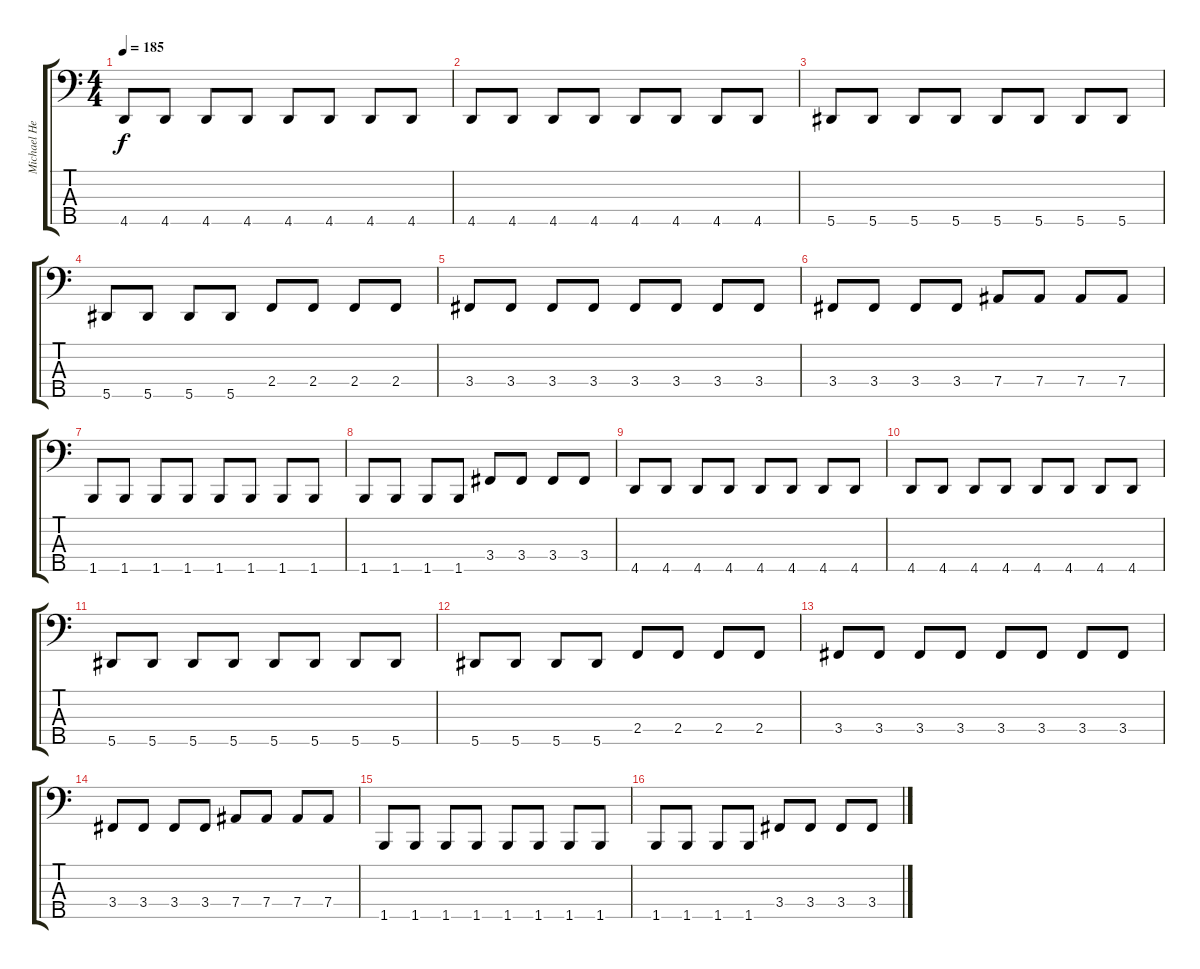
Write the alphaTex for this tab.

\track ("Michael Hedlund" "Michael He") {instrument electricbassfinger}
\staff {score tabs}
\tuning (Gb2 Db2 Ab1 Eb1 Bb0) {hide}
\ts (4 4)
\tempo 185
\clef f4
\ks c
4.5.8{dy f} 4.5.8 4.5.8 4.5.8 4.5.8 4.5.8 4.5.8 4.5.8 |
4.5.8 4.5.8 4.5.8 4.5.8 4.5.8 4.5.8 4.5.8 4.5.8 |
5.5.8 5.5.8 5.5.8 5.5.8 5.5.8 5.5.8 5.5.8 5.5.8 |
5.5.8 5.5.8 5.5.8 5.5.8 2.4.8 2.4.8 2.4.8 2.4.8 |
3.4.8 3.4.8 3.4.8 3.4.8 3.4.8 3.4.8 3.4.8 3.4.8 |
3.4.8 3.4.8 3.4.8 3.4.8 7.4.8 7.4.8 7.4.8 7.4.8 |
1.5.8 1.5.8 1.5.8 1.5.8 1.5.8 1.5.8 1.5.8 1.5.8 |
1.5.8 1.5.8 1.5.8 1.5.8 3.4.8 3.4.8 3.4.8 3.4.8 |
4.5.8 4.5.8 4.5.8 4.5.8 4.5.8 4.5.8 4.5.8 4.5.8 |
4.5.8 4.5.8 4.5.8 4.5.8 4.5.8 4.5.8 4.5.8 4.5.8 |
5.5.8 5.5.8 5.5.8 5.5.8 5.5.8 5.5.8 5.5.8 5.5.8 |
5.5.8 5.5.8 5.5.8 5.5.8 2.4.8 2.4.8 2.4.8 2.4.8 |
3.4.8 3.4.8 3.4.8 3.4.8 3.4.8 3.4.8 3.4.8 3.4.8 |
3.4.8 3.4.8 3.4.8 3.4.8 7.4.8 7.4.8 7.4.8 7.4.8 |
1.5.8 1.5.8 1.5.8 1.5.8 1.5.8 1.5.8 1.5.8 1.5.8 |
1.5.8 1.5.8 1.5.8 1.5.8 3.4.8 3.4.8 3.4.8 3.4.8
